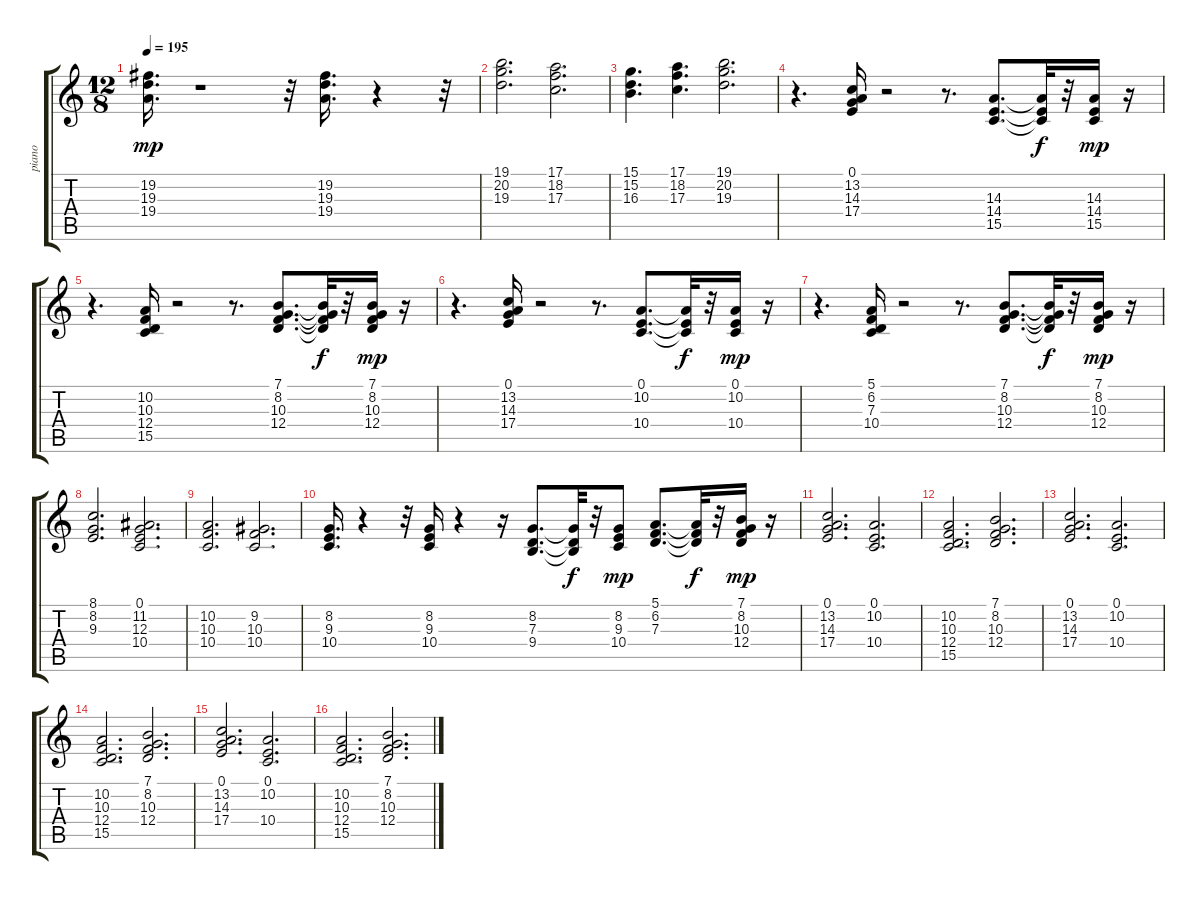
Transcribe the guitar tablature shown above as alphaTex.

\track ("piano" "piano") {instrument electricpiano1}
\staff {score tabs}
\tuning (E4 B3 G3 D3 A2 E2) {hide}
\ts (12 8)
\tempo 195
\clef g2
\ks c
(19.2 19.3 19.4).16{d dy mp} r.1 r.32 (19.2 19.3 19.4).16{d} r.4 r.32 |
(19.1 20.2 19.3).2{d} (17.1 18.2 17.3).2{d} |
(15.1 15.2 16.3).4{d} (17.1 18.2 17.3).4{d} (19.1 20.2 19.3).2{d} |
r.4{d} (0.1 13.2 14.3 17.4).16 r.2 r.8{d} (14.3 14.4 15.5).8{d} (14.3{t} 14.4{t} 15.5{t}).32{dy f} r.32 (14.3 14.4 15.5).16{dy mp} r.16 |
r.4{d} (10.2 10.3 12.4 15.5).16 r.2 r.8{d} (7.1 8.2 10.3 12.4).8{d} (7.1{t} 8.2{t} 10.3{t} 12.4{t}).32{dy f} r.32 (7.1 8.2 10.3 12.4).16{dy mp} r.16 |
r.4{d} (0.1 13.2 14.3 17.4).16 r.2 r.8{d} (0.1 10.2 10.4).8{d} (0.1{t} 10.2{t} 10.4{t}).32{dy f} r.32 (0.1 10.2 10.4).16{dy mp} r.16 |
r.4{d} (5.1 6.2 7.3 10.4).16 r.2 r.8{d} (7.1 8.2 10.3 12.4).8{d} (7.1{t} 8.2{t} 10.3{t} 12.4{t}).32{dy f} r.32 (7.1 8.2 10.3 12.4).16{dy mp} r.16 |
(8.1 8.2 9.3).2{d} (0.1 11.2 12.3 10.4).2{d} |
(10.2 10.3 10.4).2{d} (9.2 10.3 10.4).2{d} |
(8.2 9.3 10.4).16{d} r.4 r.32 (8.2 9.3 10.4).16 r.4 r.16 (8.2 7.3 9.4).8{d} (8.2{t} 7.3{t} 9.4{t}).32{dy f} r.32 (8.2 9.3 10.4).8{dy mp} (5.1 6.2 7.3).8{d} (5.1{t} 6.2{t} 7.3{t}).32{dy f} r.32 (7.1 8.2 10.3 12.4).16{dy mp} r.16 |
(0.1 13.2 14.3 17.4).2{d} (0.1 10.2 10.4).2{d} |
(10.2 10.3 12.4 15.5).2{d} (7.1 8.2 10.3 12.4).2{d} |
(0.1 13.2 14.3 17.4).2{d} (0.1 10.2 10.4).2{d} |
(10.2 10.3 12.4 15.5).2{d} (7.1 8.2 10.3 12.4).2{d} |
(0.1 13.2 14.3 17.4).2{d} (0.1 10.2 10.4).2{d} |
(10.2 10.3 12.4 15.5).2{d} (7.1 8.2 10.3 12.4).2{d}
